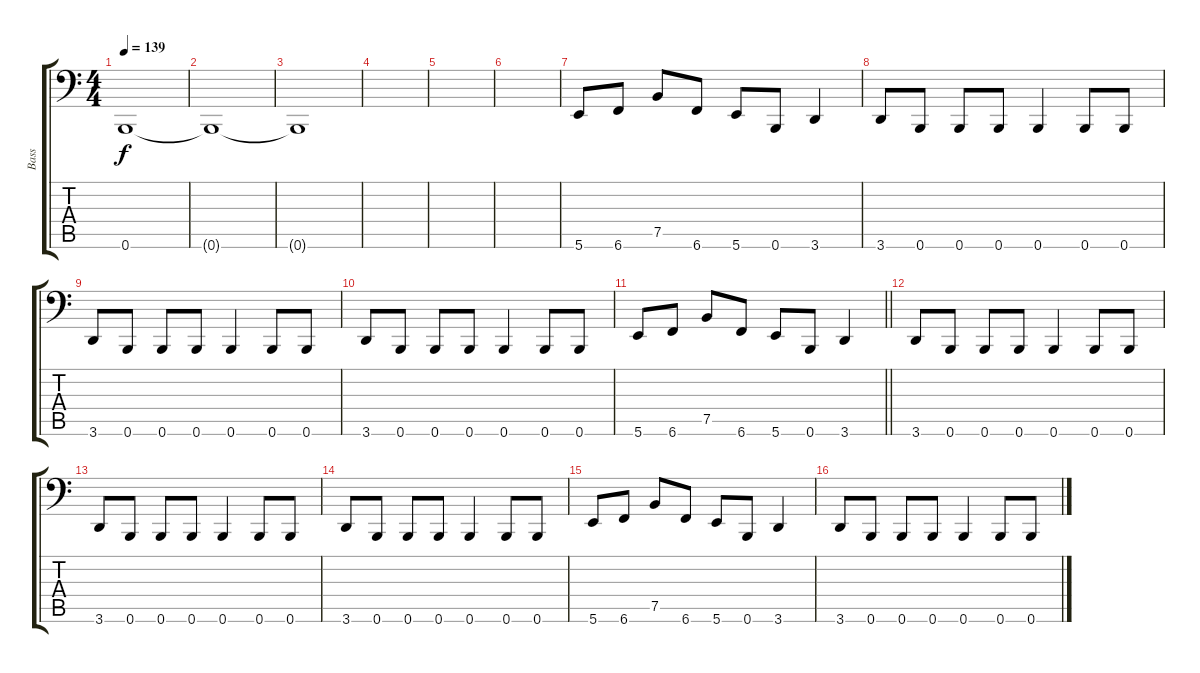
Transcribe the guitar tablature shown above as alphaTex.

\track ("Bass" "Bass") {instrument electricbassfinger}
\staff {score tabs}
\tuning (C3 G2 D2 A1 E1 B0) {hide}
\ts (4 4)
\tempo 139
\clef f4
\ks c
0.6{t}.1{dy f} |
0.6{t}.1 |
0.6{t}.1 |
|
|
|
5.6.8 6.6.8 7.5.8 6.6.8 5.6.8 0.6.8 3.6.4 |
3.6.8 0.6.8 0.6.8 0.6.8 0.6.4 0.6.8 0.6.8 |
3.6.8 0.6.8 0.6.8 0.6.8 0.6.4 0.6.8 0.6.8 |
3.6.8 0.6.8 0.6.8 0.6.8 0.6.4 0.6.8 0.6.8 |
\barLineRight lightlight
5.6.8 6.6.8 7.5.8 6.6.8 5.6.8 0.6.8 3.6.4 |
3.6.8 0.6.8 0.6.8 0.6.8 0.6.4 0.6.8 0.6.8 |
3.6.8 0.6.8 0.6.8 0.6.8 0.6.4 0.6.8 0.6.8 |
3.6.8 0.6.8 0.6.8 0.6.8 0.6.4 0.6.8 0.6.8 |
5.6.8 6.6.8 7.5.8 6.6.8 5.6.8 0.6.8 3.6.4 |
3.6.8 0.6.8 0.6.8 0.6.8 0.6.4 0.6.8 0.6.8
